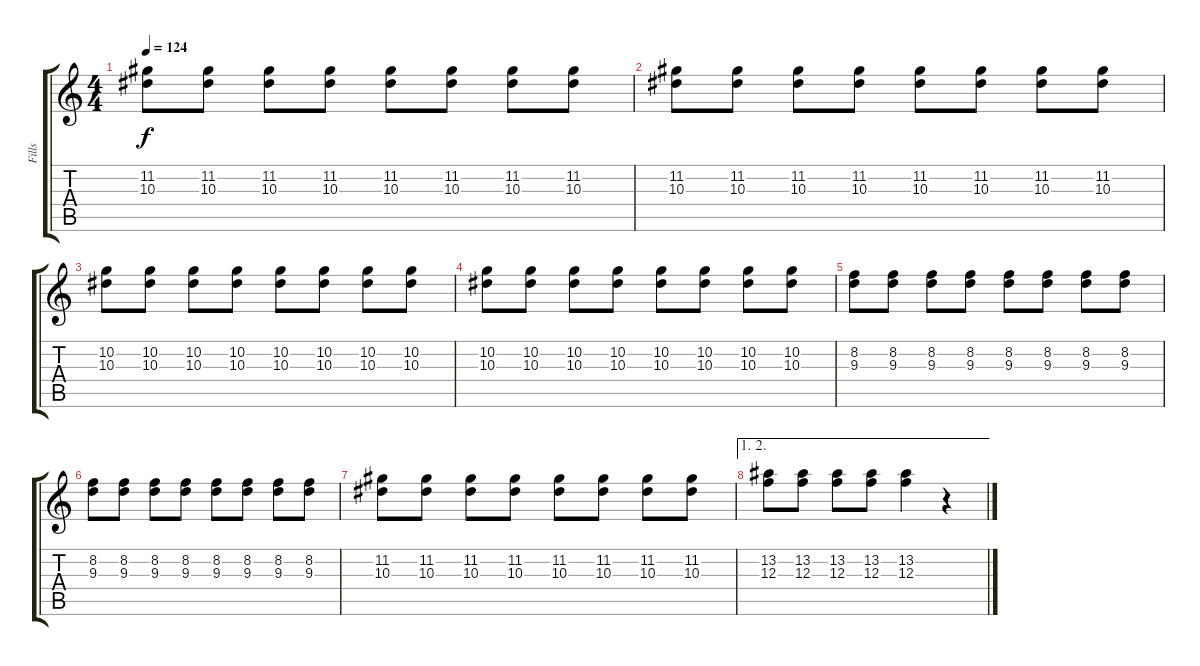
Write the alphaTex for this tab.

\track ("Fills" "Fills") {instrument distortionguitar}
\staff {score tabs}
\tuning (D4 A3 F3 C3 G2 C2) {hide}
\ts (4 4)
\tempo 124
\clef g2
\ks c
(11.2 10.3).8{dy f} (11.2 10.3).8 (11.2 10.3).8 (11.2 10.3).8 (11.2 10.3).8 (11.2 10.3).8 (11.2 10.3).8 (11.2 10.3).8 |
(11.2 10.3).8 (11.2 10.3).8 (11.2 10.3).8 (11.2 10.3).8 (11.2 10.3).8 (11.2 10.3).8 (11.2 10.3).8 (11.2 10.3).8 |
(10.2 10.3).8 (10.2 10.3).8 (10.2 10.3).8 (10.2 10.3).8 (10.2 10.3).8 (10.2 10.3).8 (10.2 10.3).8 (10.2 10.3).8 |
(10.2 10.3).8 (10.2 10.3).8 (10.2 10.3).8 (10.2 10.3).8 (10.2 10.3).8 (10.2 10.3).8 (10.2 10.3).8 (10.2 10.3).8 |
(8.2 9.3).8 (8.2 9.3).8 (8.2 9.3).8 (8.2 9.3).8 (8.2 9.3).8 (8.2 9.3).8 (8.2 9.3).8 (8.2 9.3).8 |
(8.2 9.3).8 (8.2 9.3).8 (8.2 9.3).8 (8.2 9.3).8 (8.2 9.3).8 (8.2 9.3).8 (8.2 9.3).8 (8.2 9.3).8 |
(11.2 10.3).8 (11.2 10.3).8 (11.2 10.3).8 (11.2 10.3).8 (11.2 10.3).8 (11.2 10.3).8 (11.2 10.3).8 (11.2 10.3).8 |
\ae (1 2)
(13.2 12.3).8 (13.2 12.3).8 (13.2 12.3).8 (13.2 12.3).8 (13.2 12.3).4 r.4
